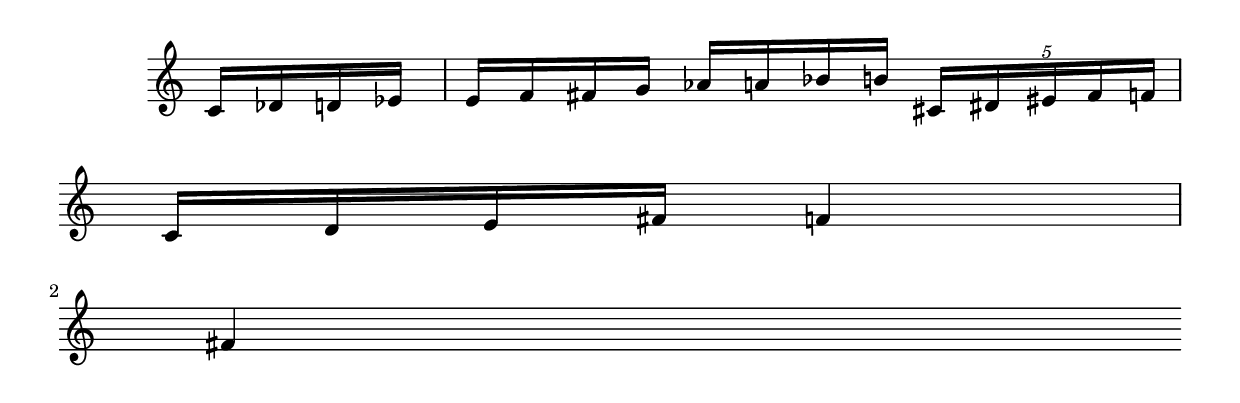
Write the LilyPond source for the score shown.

#(ly:set-option 'midi-extension "mid")
\version "2.12.3"
\include "english.ly"
\header{


}
%{

%}
melody = {
\once \override Staff.TimeSignature #'stencil = ##f
\clef treble
\key c \major


 \partial 4*1 c'16[ df'16 d'16 ef'16] e'16[ f'16 fs'16 g'16] af'16[ a'16 bf'16 b'16] \times 4/5{ cs'16[ ds'16 es'16 fs'16 f'16] }  \bar "|"  \break
\grace s64 \partial 2*1 cs'16[ ds'16 es'16 fs'16] f'4 \break
\grace s64 \partial 1*1 fs'4 \break

}


text = \lyricmode {
                       
}

\score{

<<
\new Voice = "one" {
\melody
}
\new Lyrics \lyricsto "one" \text
>>
\layout {
\context {
\Score
}
}
\midi {
\context {
\Score
tempoWholesPerMinute = #(ly:make-moment 200 4)
}
}
}